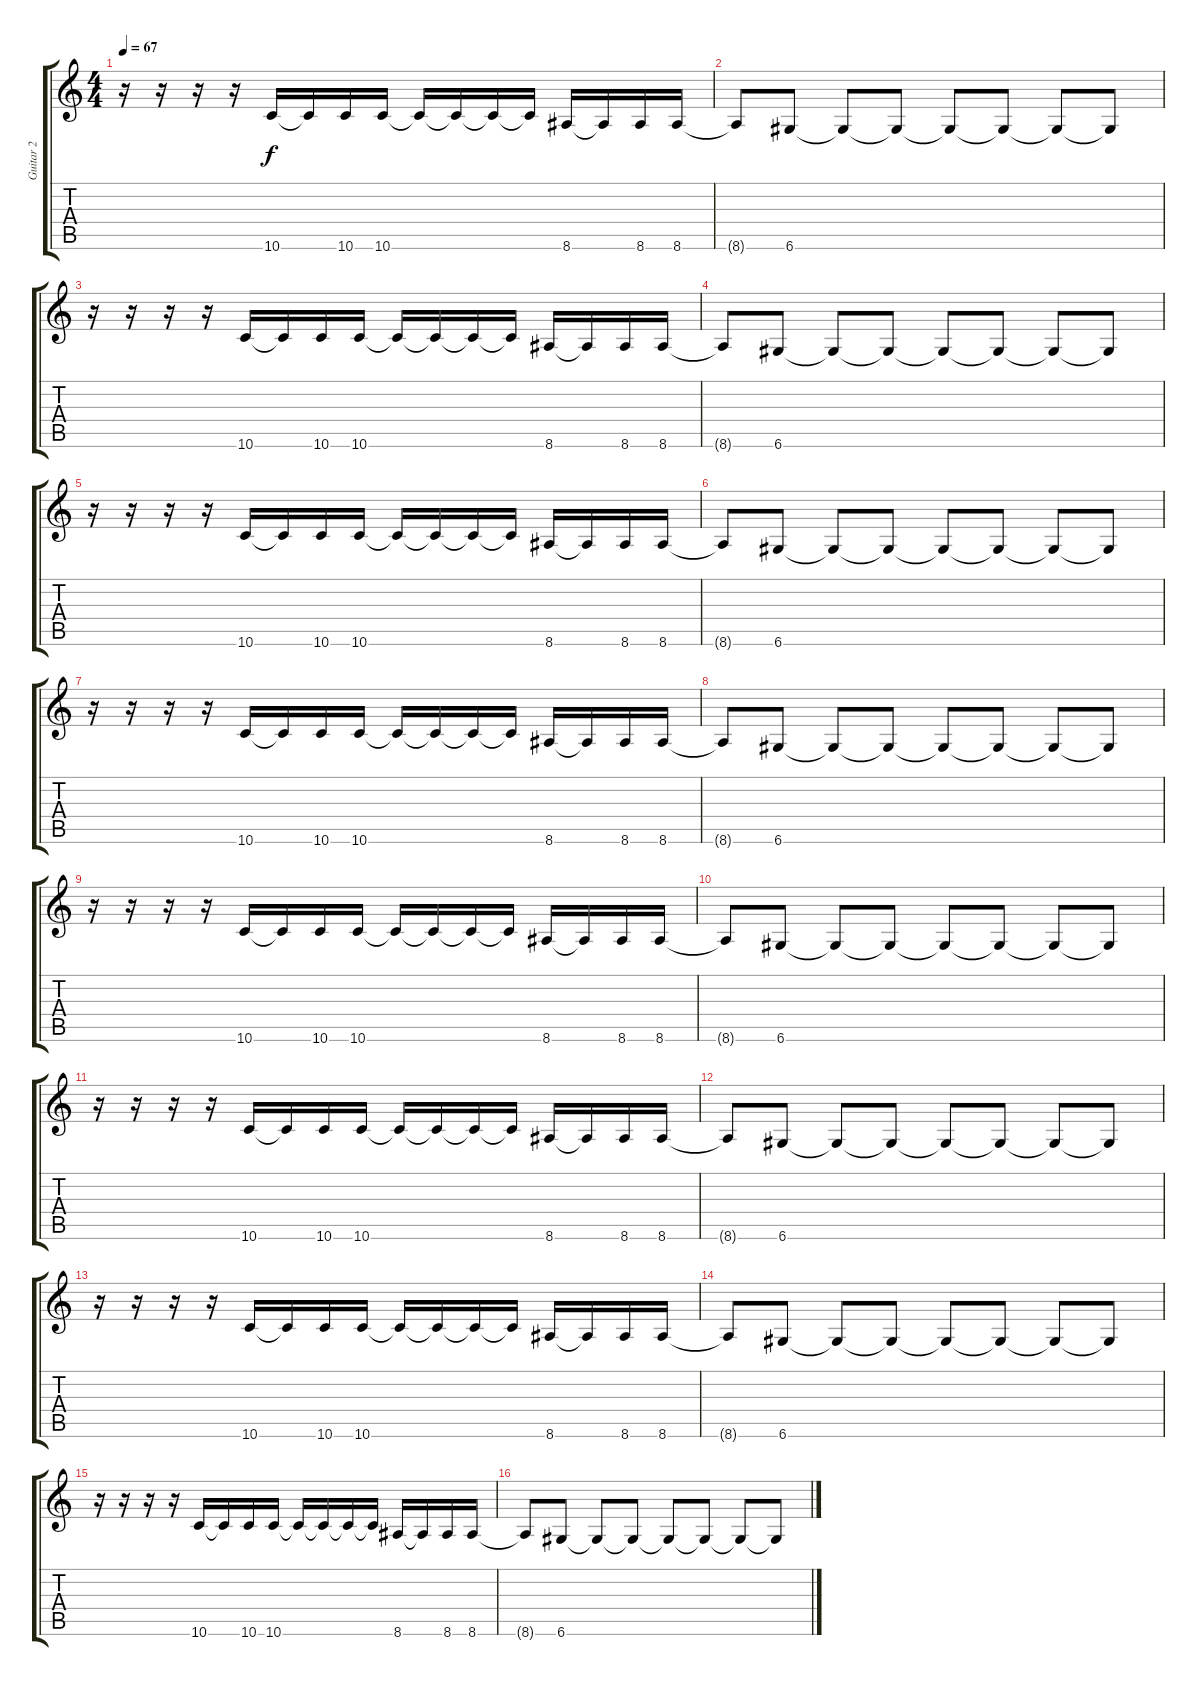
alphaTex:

\track ("Guitar 2" "Guitar 2") {instrument electricguitarjazz}
\staff {score tabs}
\tuning (E4 B3 G3 D3 A2 D2) {hide}
\ts (4 4)
\tempo 67
\clef g2
\ks c
r.16{dy f} r.16 r.16 r.16 10.6.16 10.6{t}.16 10.6.16 10.6.16 10.6{t}.16 10.6{t}.16 10.6{t}.16 10.6{t}.16 8.6.16 8.6{t}.16 8.6.16 8.6.16 |
8.6{t}.8 6.6.8 6.6{t}.8 6.6{t}.8 6.6{t}.8 6.6{t}.8 6.6{t}.8 6.6{t}.8 |
r.16 r.16 r.16 r.16 10.6.16 10.6{t}.16 10.6.16 10.6.16 10.6{t}.16 10.6{t}.16 10.6{t}.16 10.6{t}.16 8.6.16 8.6{t}.16 8.6.16 8.6.16 |
8.6{t}.8 6.6.8 6.6{t}.8 6.6{t}.8 6.6{t}.8 6.6{t}.8 6.6{t}.8 6.6{t}.8 |
r.16 r.16 r.16 r.16 10.6.16 10.6{t}.16 10.6.16 10.6.16 10.6{t}.16 10.6{t}.16 10.6{t}.16 10.6{t}.16 8.6.16 8.6{t}.16 8.6.16 8.6.16 |
8.6{t}.8 6.6.8 6.6{t}.8 6.6{t}.8 6.6{t}.8 6.6{t}.8 6.6{t}.8 6.6{t}.8 |
r.16 r.16 r.16 r.16 10.6.16 10.6{t}.16 10.6.16 10.6.16 10.6{t}.16 10.6{t}.16 10.6{t}.16 10.6{t}.16 8.6.16 8.6{t}.16 8.6.16 8.6.16 |
8.6{t}.8 6.6.8 6.6{t}.8 6.6{t}.8 6.6{t}.8 6.6{t}.8 6.6{t}.8 6.6{t}.8 |
r.16 r.16 r.16 r.16 10.6.16 10.6{t}.16 10.6.16 10.6.16 10.6{t}.16 10.6{t}.16 10.6{t}.16 10.6{t}.16 8.6.16 8.6{t}.16 8.6.16 8.6.16 |
8.6{t}.8 6.6.8 6.6{t}.8 6.6{t}.8 6.6{t}.8 6.6{t}.8 6.6{t}.8 6.6{t}.8 |
r.16 r.16 r.16 r.16 10.6.16 10.6{t}.16 10.6.16 10.6.16 10.6{t}.16 10.6{t}.16 10.6{t}.16 10.6{t}.16 8.6.16 8.6{t}.16 8.6.16 8.6.16 |
8.6{t}.8 6.6.8 6.6{t}.8 6.6{t}.8 6.6{t}.8 6.6{t}.8 6.6{t}.8 6.6{t}.8 |
r.16 r.16 r.16 r.16 10.6.16 10.6{t}.16 10.6.16 10.6.16 10.6{t}.16 10.6{t}.16 10.6{t}.16 10.6{t}.16 8.6.16 8.6{t}.16 8.6.16 8.6.16 |
8.6{t}.8 6.6.8 6.6{t}.8 6.6{t}.8 6.6{t}.8 6.6{t}.8 6.6{t}.8 6.6{t}.8 |
r.16 r.16 r.16 r.16 10.6.16 10.6{t}.16 10.6.16 10.6.16 10.6{t}.16 10.6{t}.16 10.6{t}.16 10.6{t}.16 8.6.16 8.6{t}.16 8.6.16 8.6.16 |
8.6{t}.8 6.6.8 6.6{t}.8 6.6{t}.8 6.6{t}.8 6.6{t}.8 6.6{t}.8 6.6{t}.8
